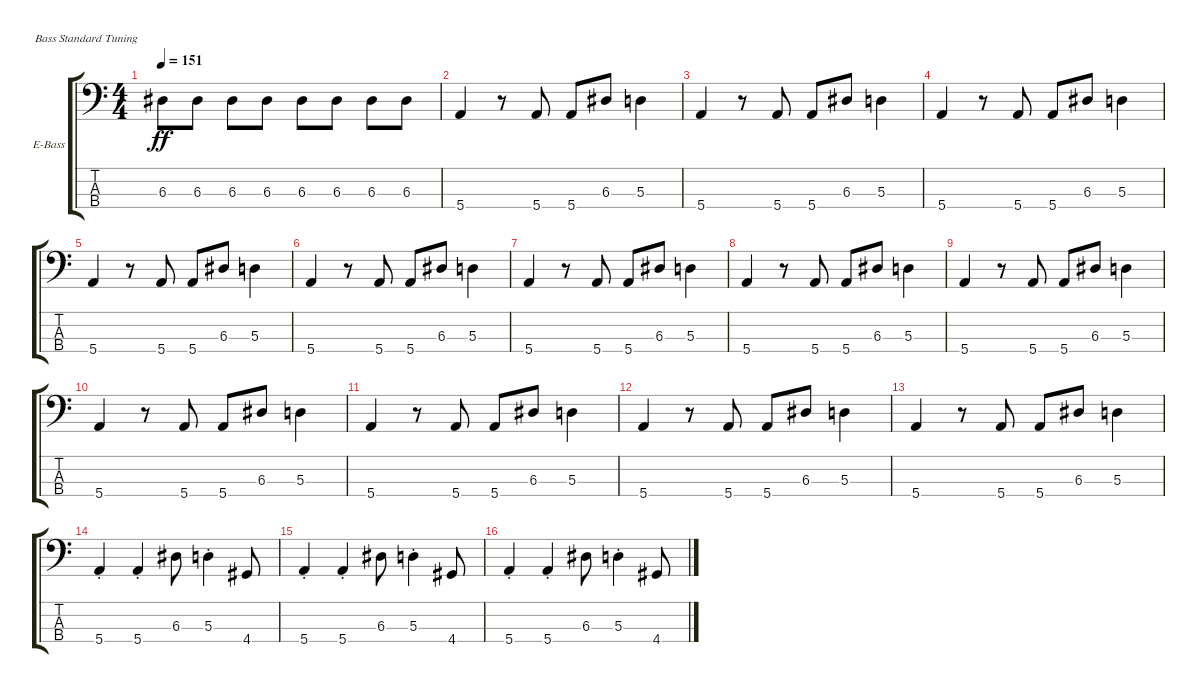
\defaultSystemsLayout 4
\bracketExtendMode groupsimilarinstruments
\firstSystemTrackNameOrientation horizontal
\otherSystemsTrackNameOrientation horizontal
\track ("O`Malley" "E-Bass") {instrument electricbassfinger}
\staff {score tabs}
\tuning (G2 D2 A1 E1)
\ts (4 4)
\tempo 151
\clef f4
\ks c
6.3.8{dy ff} 6.3.8 6.3.8 6.3.8 6.3.8 6.3.8 6.3.8 6.3.8 |
5.4.4 r.8 5.4.8 5.4.8 6.3.8 5.3.4 |
5.4.4 r.8 5.4.8 5.4.8 6.3.8 5.3.4 |
5.4.4 r.8 5.4.8 5.4.8 6.3.8 5.3.4 |
5.4.4 r.8 5.4.8 5.4.8 6.3.8 5.3.4 |
5.4.4 r.8 5.4.8 5.4.8 6.3.8 5.3.4 |
5.4.4 r.8 5.4.8 5.4.8 6.3.8 5.3.4 |
5.4.4 r.8 5.4.8 5.4.8 6.3.8 5.3.4 |
5.4.4 r.8 5.4.8 5.4.8 6.3.8 5.3.4 |
5.4.4 r.8 5.4.8 5.4.8 6.3.8 5.3.4 |
5.4.4 r.8 5.4.8 5.4.8 6.3.8 5.3.4 |
5.4.4 r.8 5.4.8 5.4.8 6.3.8 5.3.4 |
5.4.4 r.8 5.4.8 5.4.8 6.3.8 5.3.4 |
5.4{st}.4 5.4{st}.4 6.3.8 5.3{st}.4 4.4.8 |
5.4{st}.4 5.4{st}.4 6.3.8 5.3{st}.4 4.4.8 |
5.4{st}.4 5.4{st}.4 6.3.8 5.3{st}.4 4.4.8
